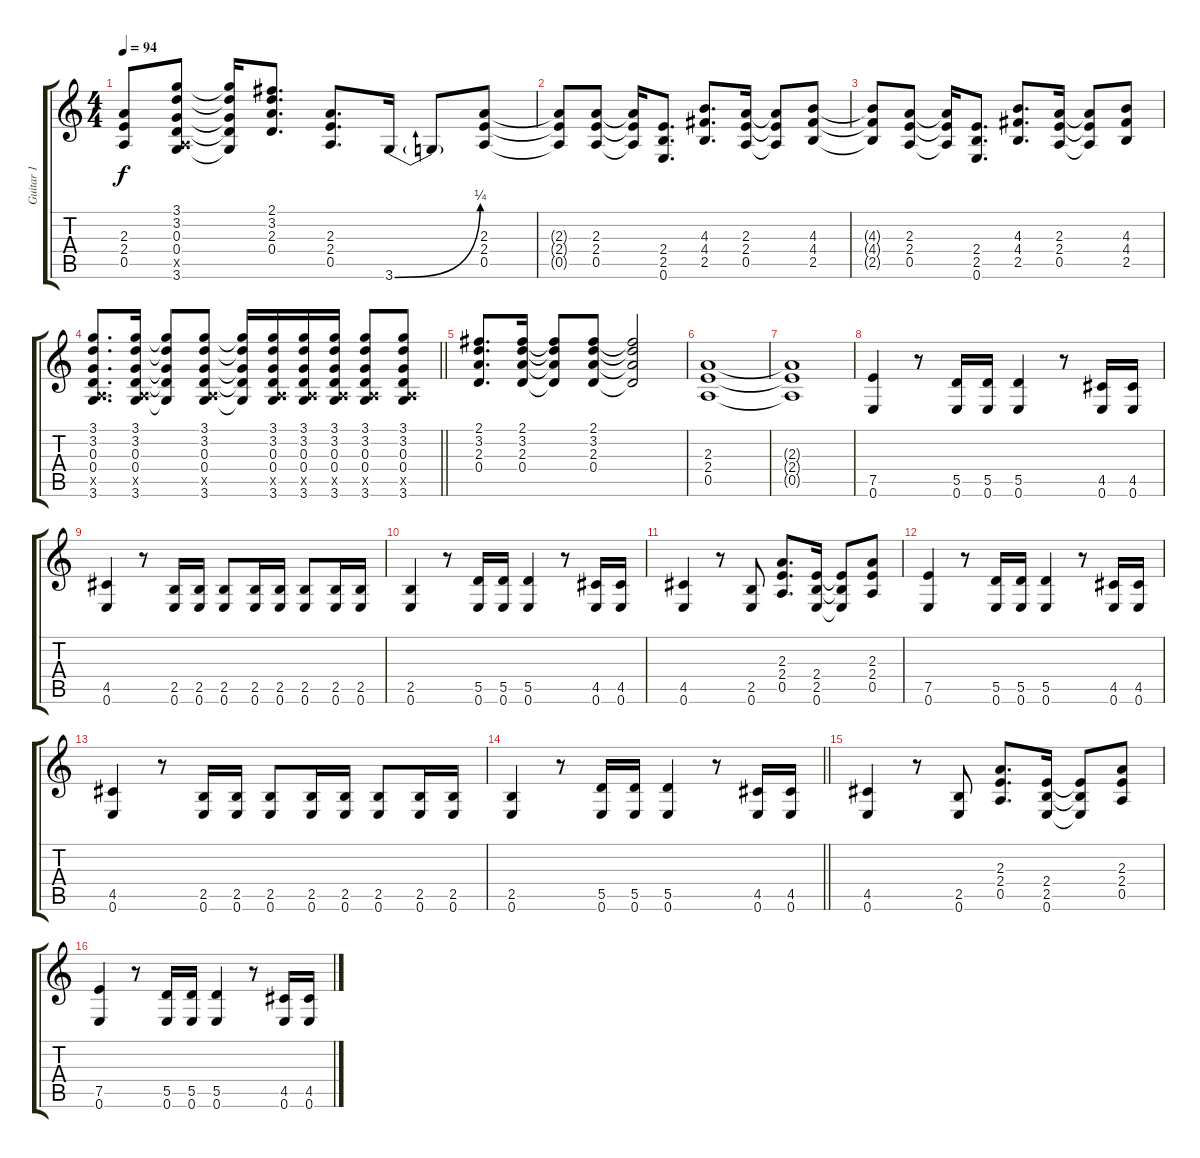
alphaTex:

\track ("Guitar 1" "Guitar 1") {instrument overdrivenguitar}
\staff {score tabs}
\tuning (E4 B3 G3 D3 A2 E2) {hide}
\ts (4 4)
\tempo 94
\clef g2
\ks c
(2.3{t} 2.4{t} 0.5{t}).8{dy f} (3.1 3.2 0.3 0.4 0.5{x} 3.6).8 (3.1{t} 3.2{t} 0.3{t} 0.4{t} 3.6{t}).16 (2.1 3.2 2.3 0.4).8{d} (2.3 2.4 0.5).8{d} 3.6{be (bend 0 0 60 1)}.16 3.6{t}.8 (2.3 2.4 0.5).8 |
(2.3{t} 2.4{t} 0.5{t}).8 (2.3 2.4 0.5).8 (2.3{t} 2.4{t} 0.5{t}).16 (2.4 2.5 0.6).8{d} (4.3 4.4 2.5).8{d} (2.3 2.4 0.5).16 (2.3{t} 2.4{t} 0.5{t}).8 (4.3 4.4 2.5).8 |
(4.3{t} 4.4{t} 2.5{t}).8 (2.3 2.4 0.5).8 (2.3{t} 2.4{t} 0.5{t}).16 (2.4 2.5 0.6).8{d} (4.3 4.4 2.5).8{d} (2.3 2.4 0.5).16 (2.3{t} 2.4{t} 0.5{t}).8 (4.3 4.4 2.5).8 |
\barLineRight lightlight
(3.1 3.2 0.3 0.4 0.5{x} 3.6).8{d} (3.1 3.2 0.3 0.4 0.5{x} 3.6).16 (3.1{t} 3.2{t} 0.3{t} 0.4{t} 3.6{t}).8 (3.1 3.2 0.3 0.4 0.5{x} 3.6).8 (3.1{t} 3.2{t} 0.3{t} 0.4{t} 3.6{t}).16 (3.1 3.2 0.3 0.4 0.5{x} 3.6).16 (3.1 3.2 0.3 0.4 0.5{x} 3.6).16 (3.1 3.2 0.3 0.4 0.5{x} 3.6).16 (3.1 3.2 0.3 0.4 0.5{x} 3.6).8 (3.1 3.2 0.3 0.4 0.5{x} 3.6).8 |
(2.1 3.2 2.3 0.4).8{d} (2.1 3.2 2.3 0.4).16 (2.1{t} 3.2{t} 2.3{t} 0.4{t}).8 (2.1 3.2 2.3 0.4).8 (2.1{t} 3.2{t} 2.3{t} 0.4{t}).2 |
(2.3 2.4 0.5).1 |
(2.3{t} 2.4{t} 0.5{t}).1 |
(7.5 0.6).4 r.8 (5.5 0.6).16 (5.5 0.6).16 (5.5 0.6).4 r.8 (4.5 0.6).16 (4.5 0.6).16 |
(4.5 0.6).4 r.8 (2.5 0.6).16 (2.5 0.6).16 (2.5 0.6).8 (2.5 0.6).16 (2.5 0.6).16 (2.5 0.6).8 (2.5 0.6).16 (2.5 0.6).16 |
(2.5 0.6).4 r.8 (5.5 0.6).16 (5.5 0.6).16 (5.5 0.6).4 r.8 (4.5 0.6).16 (4.5 0.6).16 |
(4.5 0.6).4 r.8 (2.5 0.6).8 (2.3 2.4 0.5).8{d} (2.4 2.5 0.6).16 (2.4{t} 2.5{t} 0.6{t}).8 (2.3 2.4 0.5).8 |
(7.5 0.6).4 r.8 (5.5 0.6).16 (5.5 0.6).16 (5.5 0.6).4 r.8 (4.5 0.6).16 (4.5 0.6).16 |
(4.5 0.6).4 r.8 (2.5 0.6).16 (2.5 0.6).16 (2.5 0.6).8 (2.5 0.6).16 (2.5 0.6).16 (2.5 0.6).8 (2.5 0.6).16 (2.5 0.6).16 |
\barLineRight lightlight
(2.5 0.6).4 r.8 (5.5 0.6).16 (5.5 0.6).16 (5.5 0.6).4 r.8 (4.5 0.6).16 (4.5 0.6).16 |
(4.5 0.6).4 r.8 (2.5 0.6).8 (2.3 2.4 0.5).8{d} (2.4 2.5 0.6).16 (2.4{t} 2.5{t} 0.6{t}).8 (2.3 2.4 0.5).8 |
(7.5 0.6).4 r.8 (5.5 0.6).16 (5.5 0.6).16 (5.5 0.6).4 r.8 (4.5 0.6).16 (4.5 0.6).16
